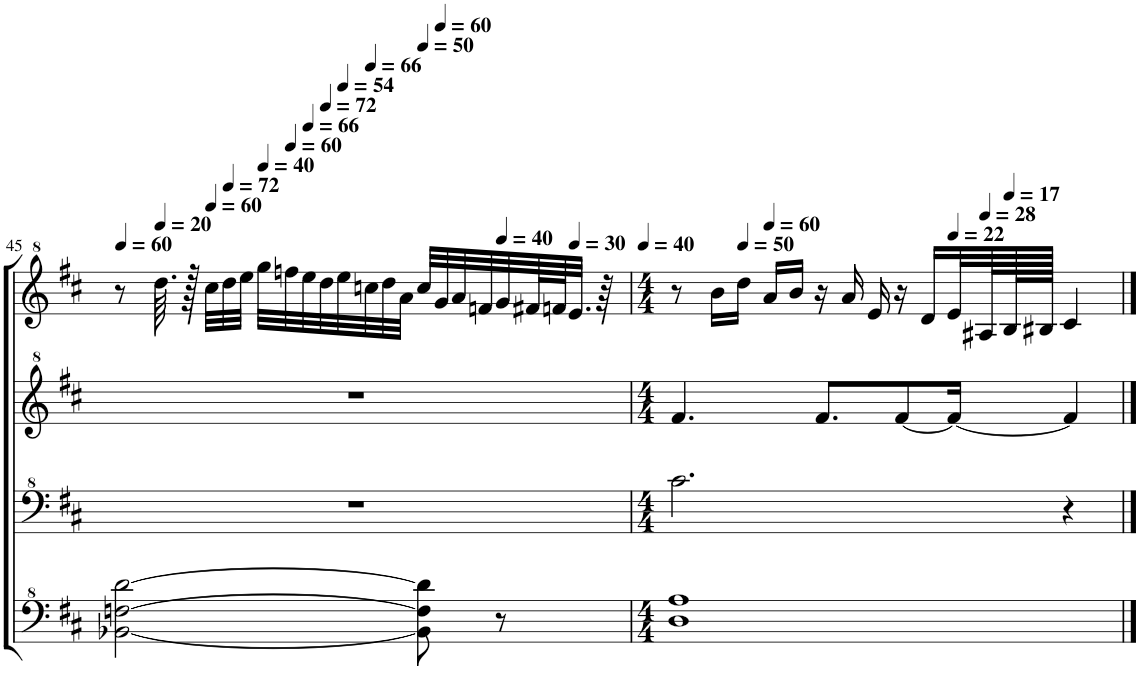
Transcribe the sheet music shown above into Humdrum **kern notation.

**kern	**kern	**kern	**kern
*part1	*part1	*part1	*part1
*staff4	*staff3	*staff2	*staff1
*I"Model III	*	*	*
!!LO:PB:g=z
*clefF^4	*clefF^4	*clefG^2	*clefG^2
*k[f#c#]	*k[f#c#]	*k[f#c#]	*k[f#c#]
*M3/4	*M3/4	*M3/4	*M3/4
*MM60	*MM60	*MM60	*MM60
=45	=45	=45	=45
*	*^	*	*
[2B-X\ [2fn\ [2dd\	2.ryy	2.r	2.r	8r
*	*	*	*	*MM20
.	.	.	.	64.ddd\
.	.	.	.	128r
*	*	*	*	*MM60
.	.	.	.	32ccc#\LLL
*	*	*	*	*MM72
.	.	.	.	32ddd\
.	.	.	.	32eee\JJJ
*	*	*	*	*MM40
.	.	.	.	32ggg\LLL
*	*	*	*	*MM60
.	.	.	.	32fffn\
*	*	*	*	*MM66
.	.	.	.	32eee\
*	*	*	*	*MM72
.	.	.	.	32ddd\
*	*	*	*	*MM54
.	.	.	.	32eee\
*	*	*	*	*MM66
.	.	.	.	32cccn\
.	.	.	.	32ddd\
.	.	.	.	32aa\JJJ
*	*	*	*	*MM50
8B-\] 8f\] 8dd\]	.	.	.	32ccc/LLL
*	*	*	*	*MM60
.	.	.	.	32gg/
.	.	.	.	32aa/
.	.	.	.	32ffn/
*	*	*	*	*MM40
8r	.	.	.	32gg/
.	.	.	.	64ff#X/L
.	.	.	.	64ffn/J
*	*	*	*	*MM30
.	.	.	.	32.ee/JJJ
.	.	.	.	64r
*	*v	*v	*	*
=46	=46	=46	=46
*M4/4	*M4/4	*M4/4	*M4/4
*	*	*	*MM40
1d 1a	2.cc#\	4.ff#/	8r
.	.	.	16bb\LL
*	*	*	*MM50
.	.	.	16ddd\JJ
*	*	*	*MM60
.	.	.	16aa/LL
.	.	.	16bb/JJ
.	.	8.ff#/L	16r
.	.	.	16aa/
.	.	.	16ee/
.	.	[8ff#/	16r
.	.	.	16dd/LL
*	*	*	*MM22
.	.	16ff#/Jk_	32ee/L
*	*	*	*MM28
.	.	.	64a#X/L
*	*	*	*MM17
.	.	.	128b/L
.	.	.	128b#X/JJJJJ
.	4r	4ff#/]	4cc#/
==	==	==	==
*-	*-	*-	*-
